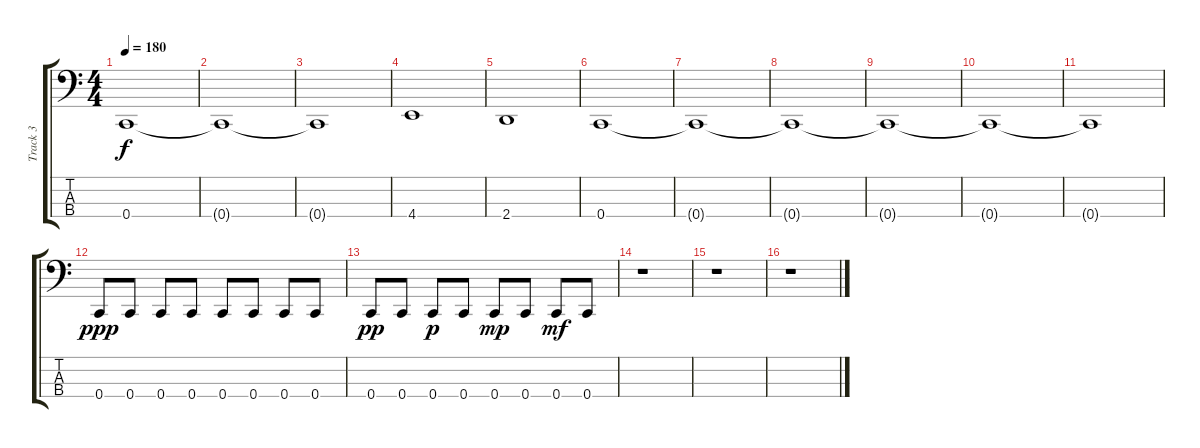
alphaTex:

\track ("Track 3" "Track 3") {instrument electricbasspick}
\staff {score tabs}
\tuning (Gb2 C2 G1 C1) {hide}
\ts (4 4)
\tempo 180
\clef f4
\ks c
0.4{t}.1{dy f} |
0.4{t}.1 |
0.4{t}.1 |
4.4.1 |
2.4.1 |
0.4.1 |
0.4{t}.1 |
0.4{t}.1 |
0.4{t}.1 |
0.4{t}.1 |
0.4{t}.1 |
0.4.8{dy ppp} 0.4.8 0.4.8 0.4.8 0.4.8 0.4.8 0.4.8 0.4.8 |
0.4.8{dy pp} 0.4.8 0.4.8{dy p} 0.4.8 0.4.8{dy mp} 0.4.8 0.4.8{dy mf} 0.4.8 |
r.1 |
r.1 |
r.1
